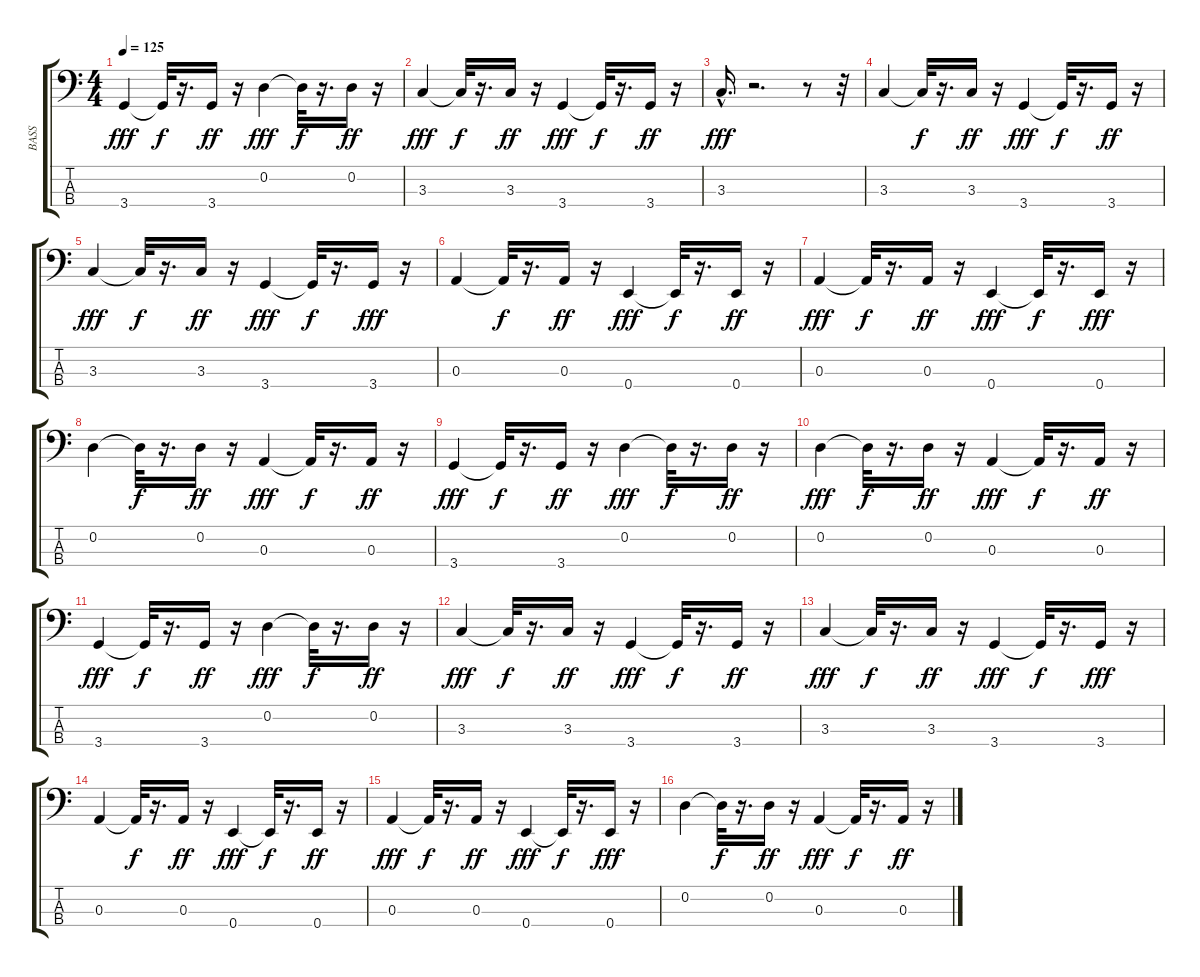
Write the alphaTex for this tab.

\track ("BASS" "BASS") {instrument electricbassfinger}
\staff {score tabs}
\tuning (G2 D2 A1 E1) {hide}
\ts (4 4)
\tempo 125
\clef f4
\ks c
3.4.4{dy fff} 3.4{t}.32{dy f} r.16{d} 3.4.16{dy ff} r.16 0.2.4{dy fff} 0.2{t}.32{dy f} r.16{d} 0.2.16{dy ff} r.16 |
3.3.4{dy fff} 3.3{t}.32{dy f} r.16{d} 3.3.16{dy ff} r.16 3.4.4{dy fff} 3.4{t}.32{dy f} r.16{d} 3.4.16{dy ff} r.16 |
3.3{hac}.16{d dy fff} r.2{d} r.8 r.32 |
3.3.4 3.3{t}.32{dy f} r.16{d} 3.3.16{dy ff} r.16 3.4.4{dy fff} 3.4{t}.32{dy f} r.16{d} 3.4.16{dy ff} r.16 |
3.3.4{dy fff} 3.3{t}.32{dy f} r.16{d} 3.3.16{dy ff} r.16 3.4.4{dy fff} 3.4{t}.32{dy f} r.16{d} 3.4.16{dy fff} r.16 |
0.3.4 0.3{t}.32{dy f} r.16{d} 0.3.16{dy ff} r.16 0.4.4{dy fff} 0.4{t}.32{dy f} r.16{d} 0.4.16{dy ff} r.16 |
0.3.4{dy fff} 0.3{t}.32{dy f} r.16{d} 0.3.16{dy ff} r.16 0.4.4{dy fff} 0.4{t}.32{dy f} r.16{d} 0.4.16{dy fff} r.16 |
0.2.4 0.2{t}.32{dy f} r.16{d} 0.2.16{dy ff} r.16 0.3.4{dy fff} 0.3{t}.32{dy f} r.16{d} 0.3.16{dy ff} r.16 |
3.4.4{dy fff} 3.4{t}.32{dy f} r.16{d} 3.4.16{dy ff} r.16 0.2.4{dy fff} 0.2{t}.32{dy f} r.16{d} 0.2.16{dy ff} r.16 |
0.2.4{dy fff} 0.2{t}.32{dy f} r.16{d} 0.2.16{dy ff} r.16 0.3.4{dy fff} 0.3{t}.32{dy f} r.16{d} 0.3.16{dy ff} r.16 |
3.4.4{dy fff} 3.4{t}.32{dy f} r.16{d} 3.4.16{dy ff} r.16 0.2.4{dy fff} 0.2{t}.32{dy f} r.16{d} 0.2.16{dy ff} r.16 |
3.3.4{dy fff} 3.3{t}.32{dy f} r.16{d} 3.3.16{dy ff} r.16 3.4.4{dy fff} 3.4{t}.32{dy f} r.16{d} 3.4.16{dy ff} r.16 |
3.3.4{dy fff} 3.3{t}.32{dy f} r.16{d} 3.3.16{dy ff} r.16 3.4.4{dy fff} 3.4{t}.32{dy f} r.16{d} 3.4.16{dy fff} r.16 |
0.3.4 0.3{t}.32{dy f} r.16{d} 0.3.16{dy ff} r.16 0.4.4{dy fff} 0.4{t}.32{dy f} r.16{d} 0.4.16{dy ff} r.16 |
0.3.4{dy fff} 0.3{t}.32{dy f} r.16{d} 0.3.16{dy ff} r.16 0.4.4{dy fff} 0.4{t}.32{dy f} r.16{d} 0.4.16{dy fff} r.16 |
0.2.4 0.2{t}.32{dy f} r.16{d} 0.2.16{dy ff} r.16 0.3.4{dy fff} 0.3{t}.32{dy f} r.16{d} 0.3.16{dy ff} r.16
